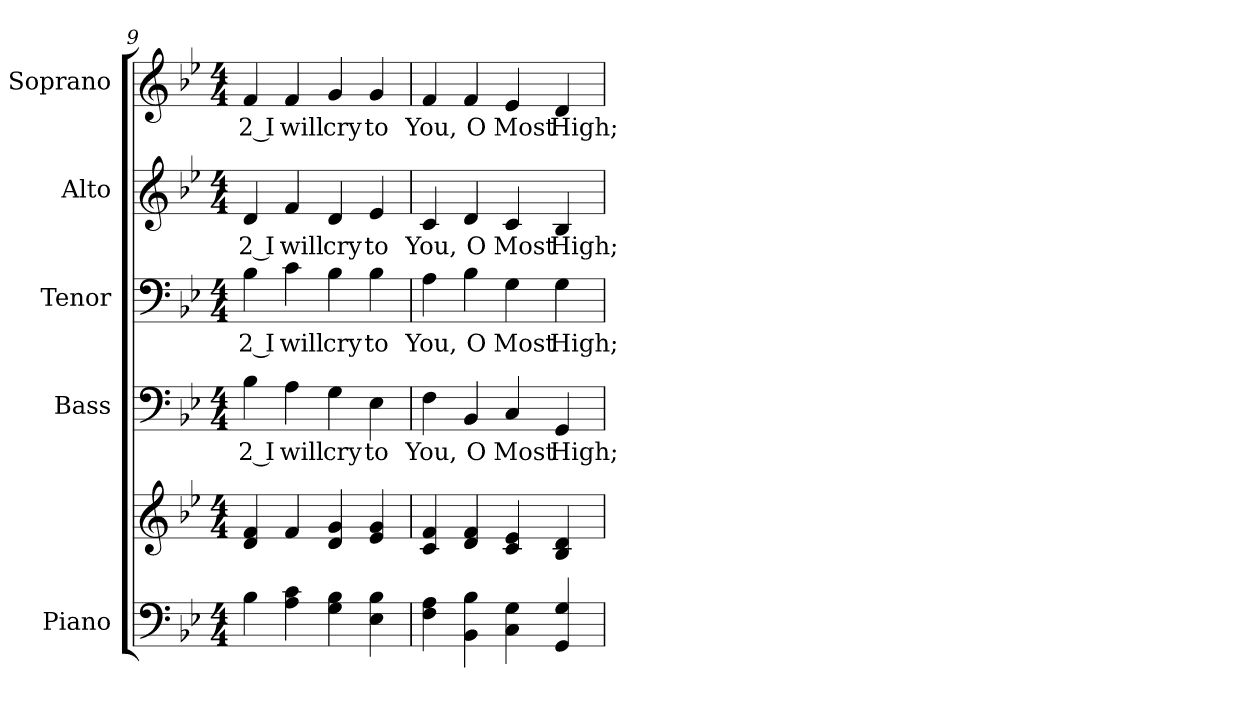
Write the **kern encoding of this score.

**kern	**kern	**kern	**text	**kern	**text	**kern	**text	**kern	**text
*part5	*part5	*part4	*part4	*part3	*part3	*part2	*part2	*part1	*part1
*staff6	*staff5	*staff4	*staff4	*staff3	*staff3	*staff2	*staff2	*staff1	*staff1
*I"Piano	*	*I"Bass	*	*I"Tenor	*	*I"Alto	*	*I"Soprano	*
*I'Pno.	*	*I'B.	*	*I'T.	*	*I'A.	*	*I'S.	*
!!LO:PB:g=z
*clefF4	*clefG2	*clefF4	*	*clefF4	*	*clefG2	*	*clefG2	*
*k[b-e-]	*k[b-e-]	*k[b-e-]	*	*k[b-e-]	*	*k[b-e-]	*	*k[b-e-]	*
*B-:	*B-:	*B-:	*	*B-:	*	*B-:	*	*B-:	*
*M4/4	*M4/4	*M4/4	*	*M4/4	*	*M4/4	*	*M4/4	*
=9	=9	=9	=9	=9	=9	=9	=9	=9	=9
!	!	!	!LO:LY:b:color=#000000	!	!	!	!	!	!
!	!	!	!	!	!LO:LY:b:color=#000000	!	!	!	!
!	!	!	!	!	!	!	!LO:LY:b:color=#000000	!	!
!	!	!	!	!	!	!	!	!	!LO:LY:b:color=#000000
4B-i\	4di/ 4fi	4B-i\	2 I	4B-i\	2 I	4di/	2 I	4fi/	2 I
!	!	!	!LO:LY:b:color=#000000	!	!	!	!	!	!
!	!	!	!	!	!LO:LY:b:color=#000000	!	!	!	!
!	!	!	!	!	!	!	!LO:LY:b:color=#000000	!	!
!	!	!	!	!	!	!	!	!	!LO:LY:b:color=#000000
4Ai\ 4ci	4fi/	4Ai\	will	4ci\	will	4fi/	will	4fi/	will
!	!	!	!LO:LY:b:color=#000000	!	!	!	!	!	!
!	!	!	!	!	!LO:LY:b:color=#000000	!	!	!	!
!	!	!	!	!	!	!	!LO:LY:b:color=#000000	!	!
!	!	!	!	!	!	!	!	!	!LO:LY:b:color=#000000
4Gi\ 4B-i	4di/ 4gi	4Gi\	cry	4B-i\	cry	4di/	cry	4gi/	cry
!	!	!	!LO:LY:b:color=#000000	!	!	!	!	!	!
!	!	!	!	!	!LO:LY:b:color=#000000	!	!	!	!
!	!	!	!	!	!	!	!LO:LY:b:color=#000000	!	!
!	!	!	!	!	!	!	!	!	!LO:LY:b:color=#000000
4E-i\ 4B-i	4e-i/ 4gi	4E-i\	to	4B-i\	to	4e-i/	to	4gi/	to
=10	=10	=10	=10	=10	=10	=10	=10	=10	=10
!	!	!	!LO:LY:b:color=#000000	!	!	!	!	!	!
!	!	!	!	!	!LO:LY:b:color=#000000	!	!	!	!
!	!	!	!	!	!	!	!LO:LY:b:color=#000000	!	!
!	!	!	!	!	!	!	!	!	!LO:LY:b:color=#000000
4Fi\ 4Ai	4ci/ 4fi	4Fi\	You,	4Ai\	You,	4ci/	You,	4fi/	You,
!	!	!	!LO:LY:b:color=#000000	!	!	!	!	!	!
!	!	!	!	!	!LO:LY:b:color=#000000	!	!	!	!
!	!	!	!	!	!	!	!LO:LY:b:color=#000000	!	!
!	!	!	!	!	!	!	!	!	!LO:LY:b:color=#000000
4BB-i\ 4B-i	4di/ 4fi	4BB-i/	O	4B-i\	O	4di/	O	4fi/	O
!	!	!	!LO:LY:b:color=#000000	!	!	!	!	!	!
!	!	!	!	!	!LO:LY:b:color=#000000	!	!	!	!
!	!	!	!	!	!	!	!LO:LY:b:color=#000000	!	!
!	!	!	!	!	!	!	!	!	!LO:LY:b:color=#000000
4Ci\ 4Gi	4ci/ 4e-i	4Ci/	Most	4Gi\	Most	4ci/	Most	4e-i/	Most
!	!	!	!LO:LY:b:color=#000000	!	!	!	!	!	!
!	!	!	!	!	!LO:LY:b:color=#000000	!	!	!	!
!	!	!	!	!	!	!	!LO:LY:b:color=#000000	!	!
!	!	!	!	!	!	!	!	!	!LO:LY:b:color=#000000
4GGi/ 4Gi	4B-i/ 4di	4GGi/	High;	4Gi\	High;	4B-i/	High;	4di/	High;
=	=	=	=	=	=	=	=	=	=
*-	*-	*-	*-	*-	*-	*-	*-	*-	*-
